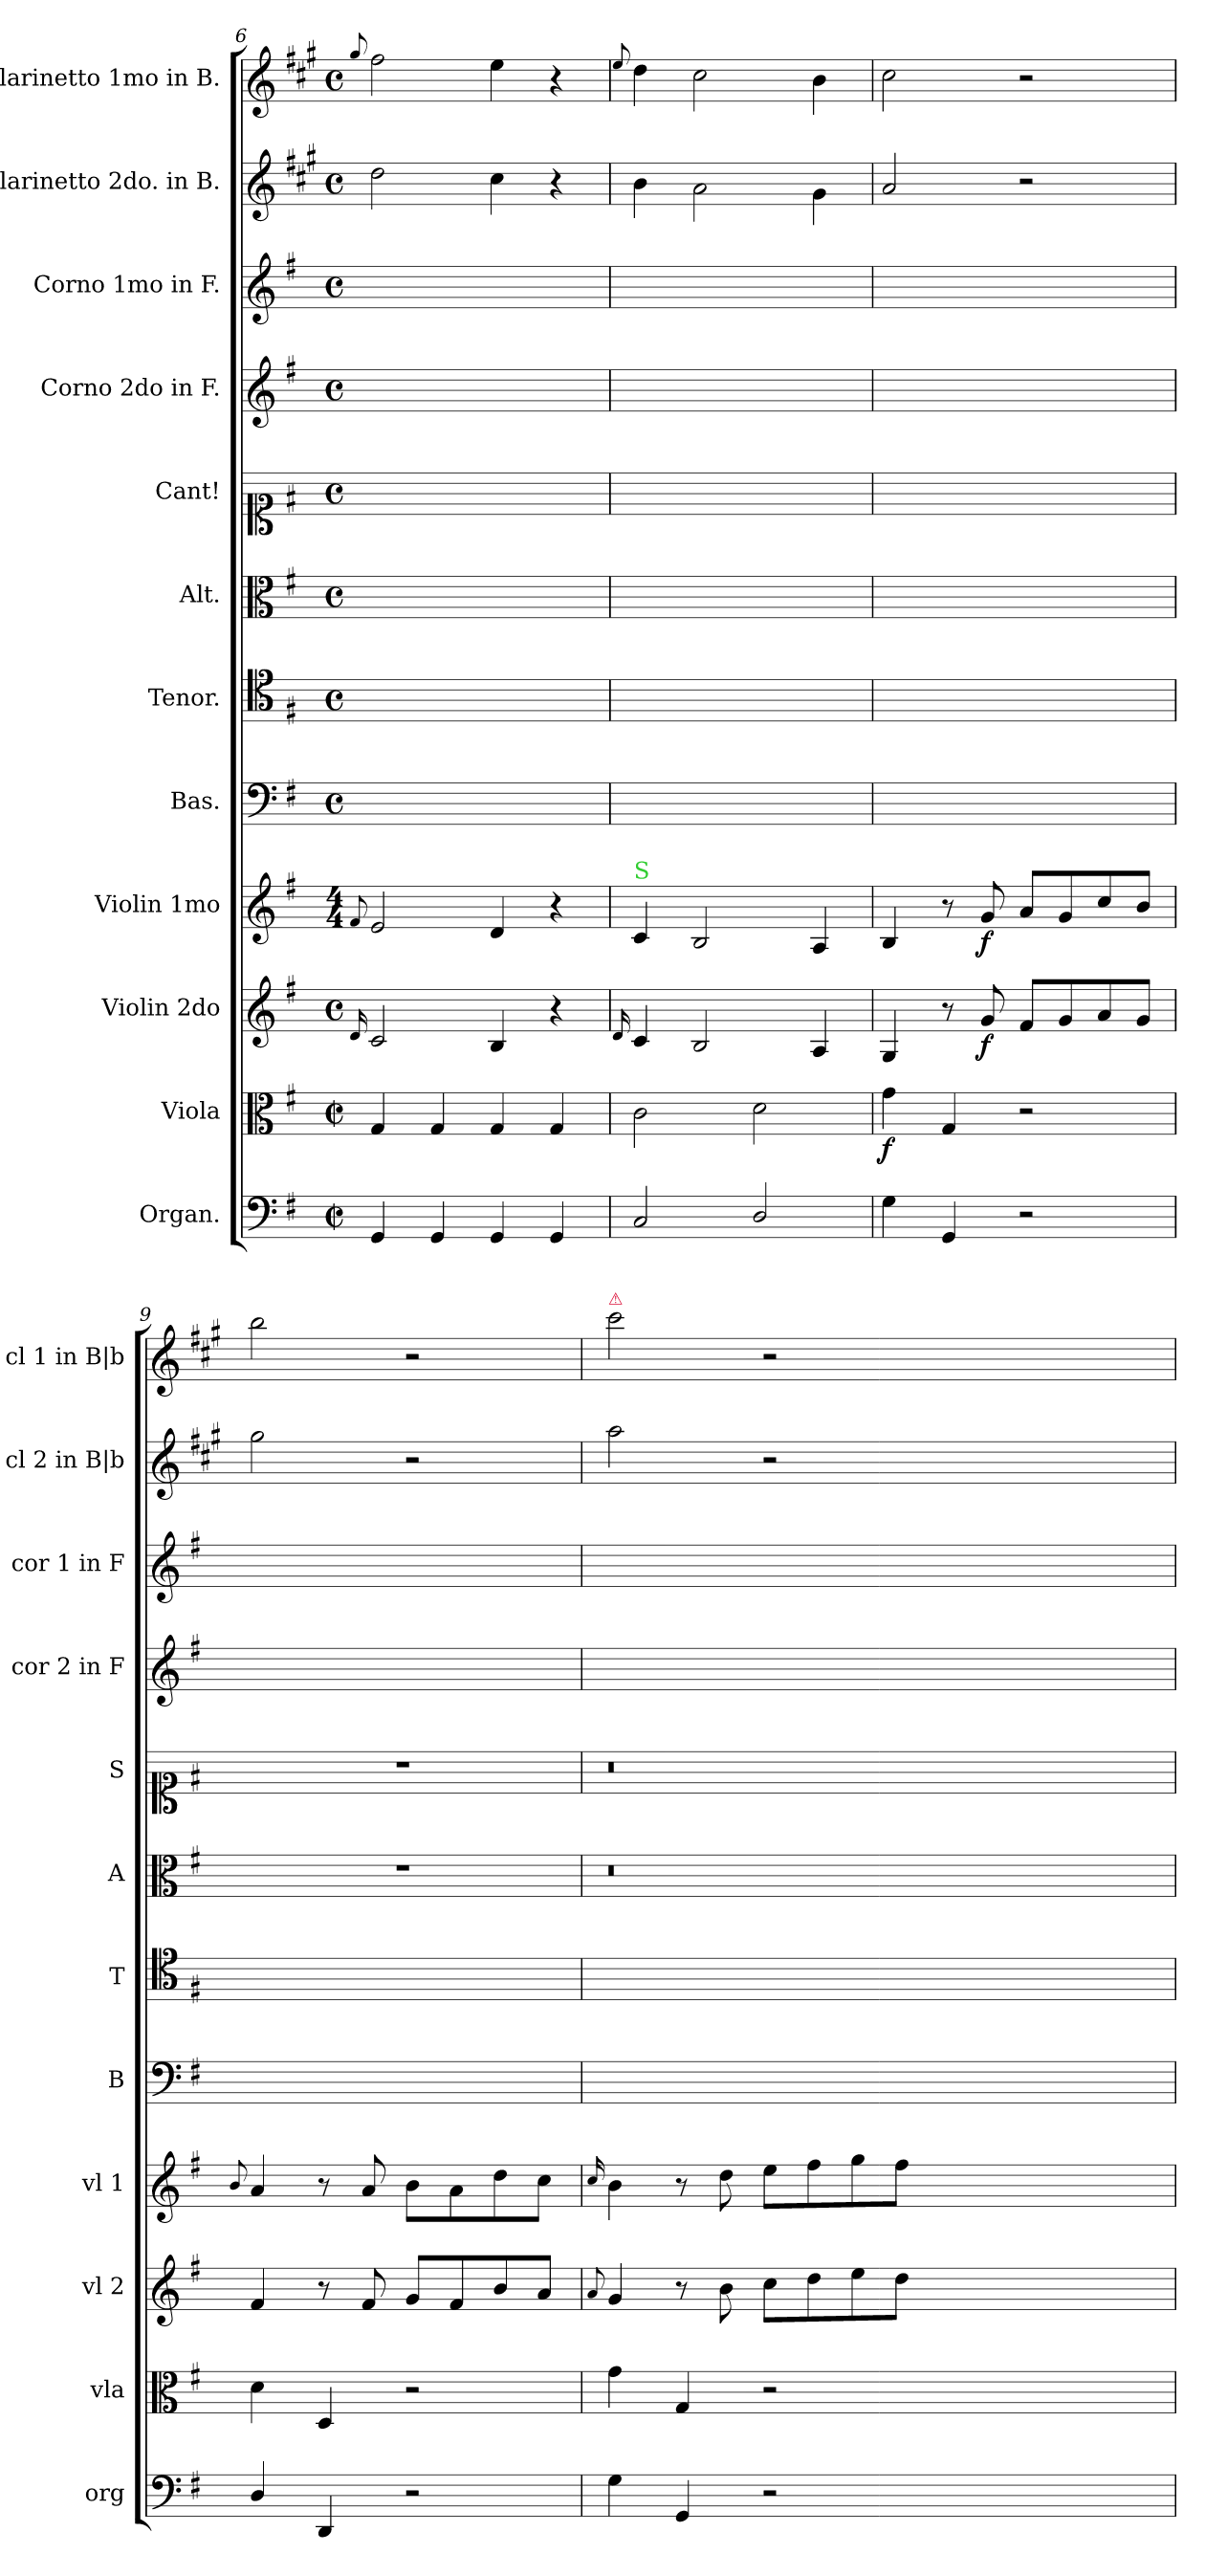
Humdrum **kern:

**kern	**dynam	**kern	**dynam	**kern	**dynam	**kern	**dynam	**kern	**kern	**kern	**kern	**kern	**kern	**kern	**kern
*part12	*part12	*part11	*part11	*part10	*part10	*part9	*part9	*part8	*part7	*part6	*part5	*part4	*part3	*part2	*part1
*staff12	*staff12	*staff11	*staff11	*staff10	*staff10	*staff9	*staff9	*staff8	*staff7	*staff6	*staff5	*staff4	*staff3	*staff2	*staff1
*I"Organ.	*	*I"Viola	*	*I"Violin 2do	*	*I"Violin 1mo	*	*I"Bas.	*I"Tenor.	*I"Alt.	*I"Cant!	*I"Corno 2do in F.	*I"Corno 1mo in F.	*I"Clarinetto 2do. in B.	*I"Clarinetto 1mo in B.
*I'org	*	*I'vla	*	*I'vl 2	*	*I'vl 1	*	*I'B	*I'T	*I'A	*I'S	*I'cor 2 in F	*I'cor 1 in F	*I'cl 2 in B|b	*I'cl 1 in B|b
*clefF4	*	*clefC3	*	*clefG2	*	*clefG2	*	*clefF4	*clefC4	*clefC3	*clefC1	*clefG2	*clefG2	*clefG2	*clefG2
*	*	*	*	*	*	*	*	*	*	*	*	*ITrd4c7	*ITrd4c7	*ITrd1c2	*ITrd1c2
*k[f#]	*	*k[f#]	*	*k[f#]	*	*k[f#]	*	*k[f#]	*k[f#]	*k[f#]	*k[f#]	*k[]	*k[]	*k[f#]	*k[f#]
*G:	*	*G:	*	*G:	*	*G:	*	*G:	*G:	*G:	*G:	*	*	*G:	*G:
*M4/4	*	*M4/4	*	*M4/4	*	*M4/4	*	*M4/4	*M4/4	*M4/4	*M4/4	*M4/4	*M4/4	*M4/4	*M4/4
*met(c|)	*	*met(c|)	*	*met(c)	*	*	*	*met(c)	*met(c)	*met(c)	*met(c)	*met(c)	*met(c)	*met(c)	*met(c)
=6	=6	=6	=6	=6	=6	=6	=6	=6	=6	=6	=6	=6	=6	=6	=6
.	.	.	.	16qqd/	.	8qqf#/	.	.	.	.	.	.	.	.	8qqff#/
4GG/	.	4G/	.	2c/	.	2e/	.	1ryy	1ryy	1ryy	1ryy	1ryy	1ryy	2cc\	2ee\
4GG/	.	4G/	.	.	.	.	.	.	.	.	.	.	.	.	.
4GG/	.	4G/	.	4B/	.	4d/	.	.	.	.	.	.	.	4b\	4dd\
4GG/	.	4G/	.	4r	.	4r	.	.	.	.	.	.	.	4r	4r
=7	=7	=7	=7	=7	=7	=7	=7	=7	=7	=7	=7	=7	=7	=7	=7
.	.	.	.	16qqd/	.	.	.	.	.	.	.	.	.	.	8qqdd/
!	!	!	!	!	!	!LO:TX:a:color=limegreen:t=S	!	!	!	!	!	!	!	!	!
2C/	.	2c\	.	4c/	.	4c	.	1ryy	1ryy	1ryy	1ryy	1ryy	1ryy	4a\	4cc\
.	.	.	.	2B/	.	2B/	.	.	.	.	.	.	.	2g\	2b\
2D/	.	2d\	.	.	.	.	.	.	.	.	.	.	.	.	.
.	.	.	.	4A/	.	4A/	.	.	.	.	.	.	.	4f#\	4a\
=8	=8	=8	=8	=8	=8	=8	=8	=8	=8	=8	=8	=8	=8	=8	=8
4G\	for	4g\	f	4G/	.	4B/	.	1ryy	1ryy	1ryy	1ryy	1ryy	1ryy	2g	2b\
4GG/	.	4G/	.	8r	.	8r	.	.	.	.	.	.	.	.	.
.	.	.	.	8g/	f	8g/	f	.	.	.	.	.	.	.	.
2r	.	2r	.	8f#/L	.	8a/L	.	.	.	.	.	.	.	2r	2r
.	.	.	.	8g/	.	8g/	.	.	.	.	.	.	.	.	.
.	.	.	.	8a/	.	8cc/	.	.	.	.	.	.	.	.	.
.	.	.	.	8g/J	.	8b/J	.	.	.	.	.	.	.	.	.
=9	=9	=9	=9	=9	=9	=9	=9	=9	=9	=9	=9	=9	=9	=9	=9
.	.	.	.	.	.	8qqb/	.	.	.	.	.	.	.	.	.
4D/	.	4d\	.	4f#/	.	4a/	.	1ryy	1ryy	1r	1r	1ryy	1ryy	2ff#	2aa\
4DD/	.	4D/	.	8r	.	8r	.	.	.	.	.	.	.	.	.
.	.	.	.	8f#/	.	8a/	.	.	.	.	.	.	.	.	.
2r	.	2r	.	8g/L	.	8b\L	.	.	.	.	.	.	.	2r	2r
.	.	.	.	8f#/	.	8a\	.	.	.	.	.	.	.	.	.
.	.	.	.	8b/	.	8dd\	.	.	.	.	.	.	.	.	.
.	.	.	.	8a/J	.	8cc\J	.	.	.	.	.	.	.	.	.
=10	=10	=10	=10	=10	=10	=10	=10	=10	=10	=10	=10	=10	=10	=10	=10
.	.	.	.	8qqa/	.	16qqcc/	.	.	.	.	.	.	.	.	.
!	!	!	!	!	!	!	!	!	!	!	!	!	!	!	!LO:TX:a:color=crimson:t=⚠
4G\	.	4g\	.	4g/	.	4b\	.	1ryy	1ryy	0.r	0.r	1ryy	1ryy	2gg	2bbi\
4GG/	.	4G/	.	8r	.	8r	.	.	.	.	.	.	.	.	.
.	.	.	.	8b\	.	8dd\	.	.	.	.	.	.	.	.	.
2r	.	2r	.	8cc\L	.	8ee\L	.	.	.	.	.	.	.	2r	2r
.	.	.	.	8dd\	.	8ff#\	.	.	.	.	.	.	.	.	.
.	.	.	.	8ee\	.	8gg\	.	.	.	.	.	.	.	.	.
.	.	.	.	8dd\J	.	8ff#\J	.	.	.	.	.	.	.	.	.
0ryy	.	0ryy	.	0ryy	.	0ryy	.	0ryy	0ryy	.	.	0ryy	0ryy	0ryy	0ryy
=	=	=	=	=	=	=	=	=	=	=	=	=	=	=	=
*-	*-	*-	*-	*-	*-	*-	*-	*-	*-	*-	*-	*-	*-	*-	*-
